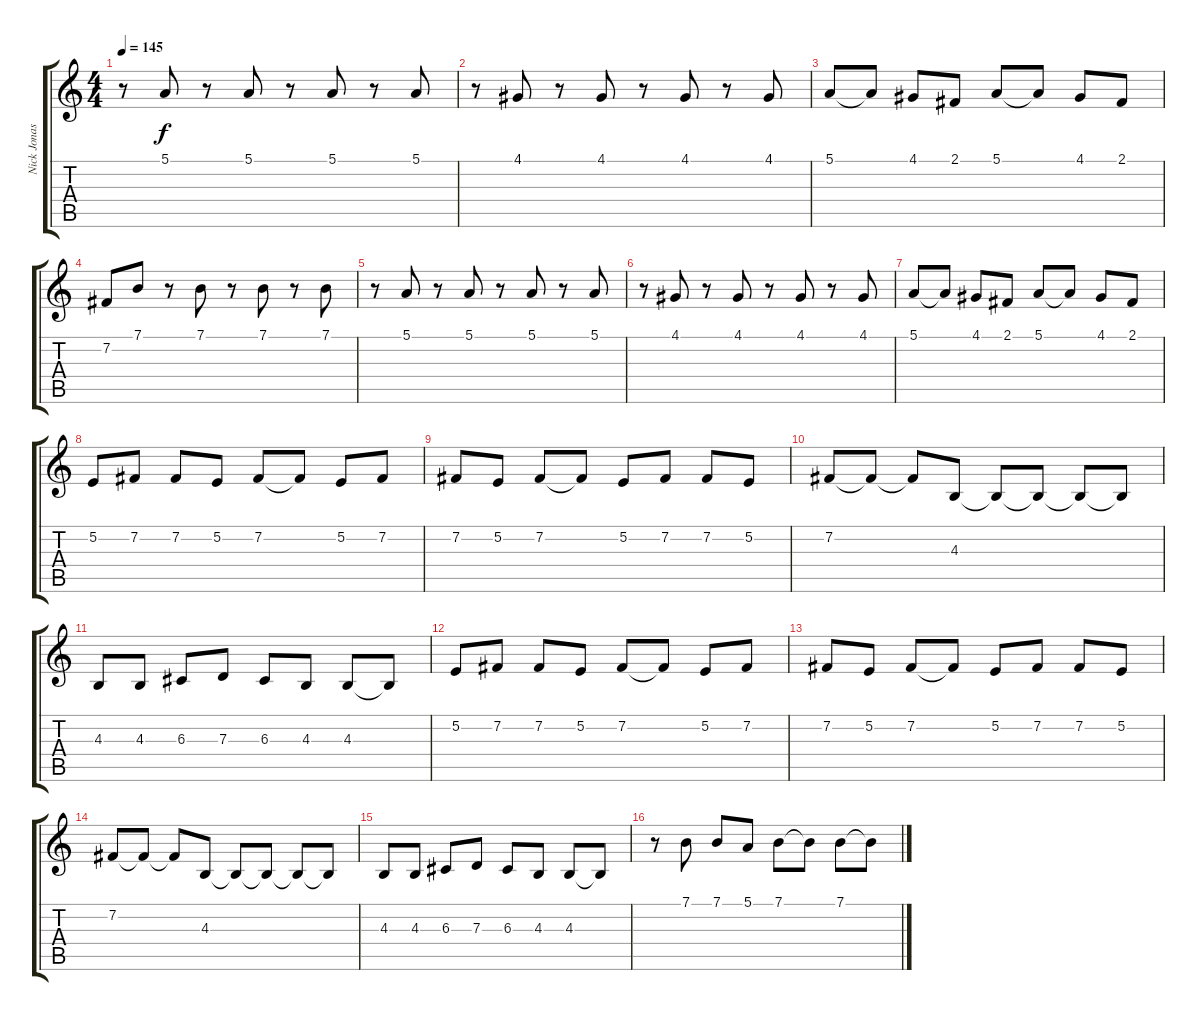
\track ("Nick Jonas" "Nick Jonas") {instrument honkytonkpiano}
\staff {score tabs}
\tuning (E4 B3 G3 D3 A2 E2) {hide}
\ts (4 4)
\tempo 145
\clef g2
\ks c
r.8{dy f} 5.1.8 r.8 5.1.8 r.8 5.1.8 r.8 5.1.8 |
r.8 4.1.8 r.8 4.1.8 r.8 4.1.8 r.8 4.1.8 |
5.1.8 5.1{t}.8 4.1.8 2.1.8 5.1.8 5.1{t}.8 4.1.8 2.1.8 |
7.2.8 7.1.8 r.8 7.1.8 r.8 7.1.8 r.8 7.1.8 |
r.8 5.1.8 r.8 5.1.8 r.8 5.1.8 r.8 5.1.8 |
r.8 4.1.8 r.8 4.1.8 r.8 4.1.8 r.8 4.1.8 |
5.1.8 5.1{t}.8 4.1.8 2.1.8 5.1.8 5.1{t}.8 4.1.8 2.1.8 |
5.2.8 7.2.8 7.2.8 5.2.8 7.2.8 7.2{t}.8 5.2.8 7.2.8 |
7.2.8 5.2.8 7.2.8 7.2{t}.8 5.2.8 7.2.8 7.2.8 5.2.8 |
7.2.8 7.2{t}.8 7.2{t}.8 4.3.8 4.3{t}.8 4.3{t}.8 4.3{t}.8 4.3{t}.8 |
4.3.8 4.3.8 6.3.8 7.3.8 6.3.8 4.3.8 4.3.8 4.3{t}.8 |
5.2.8 7.2.8 7.2.8 5.2.8 7.2.8 7.2{t}.8 5.2.8 7.2.8 |
7.2.8 5.2.8 7.2.8 7.2{t}.8 5.2.8 7.2.8 7.2.8 5.2.8 |
7.2.8 7.2{t}.8 7.2{t}.8 4.3.8 4.3{t}.8 4.3{t}.8 4.3{t}.8 4.3{t}.8 |
4.3.8 4.3.8 6.3.8 7.3.8 6.3.8 4.3.8 4.3.8 4.3{t}.8 |
r.8 7.1.8 7.1.8 5.1.8 7.1.8 7.1{t}.8 7.1.8 7.1{t}.8
